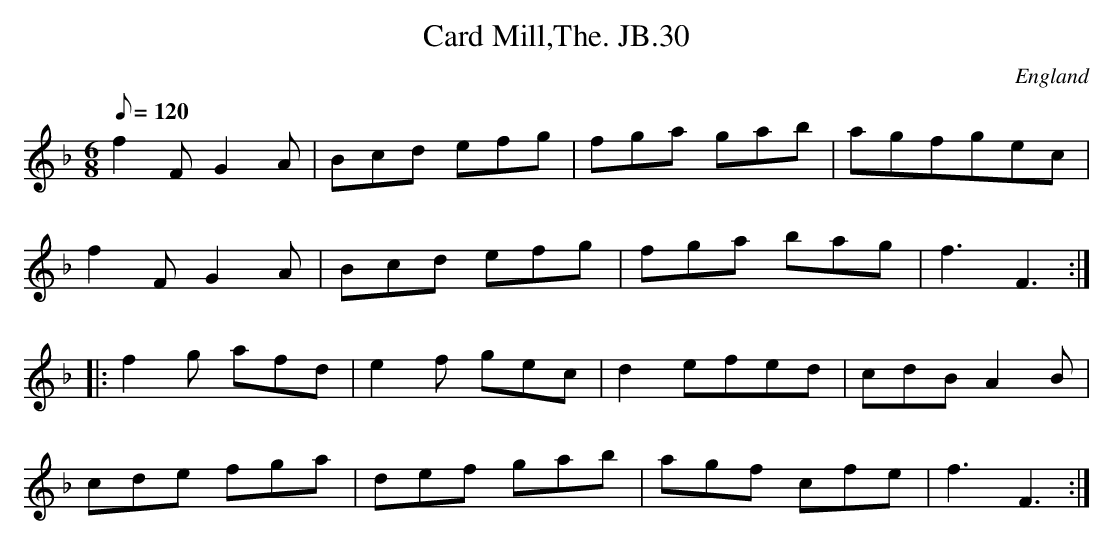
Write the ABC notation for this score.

X:1
T:Card Mill,The. JB.30
M:6/8
L:1/8
Q:120
O:England
K:F
f2FG2A|Bcd efg|fga gab|agfgec|!
f2FG2A|Bcd efg|fga bag|f3F3:|!
|:f2g afd|e2f gec|d2efed|cdB A2B|!
cde fga|def gab|agf cfe|f3F3:|]
